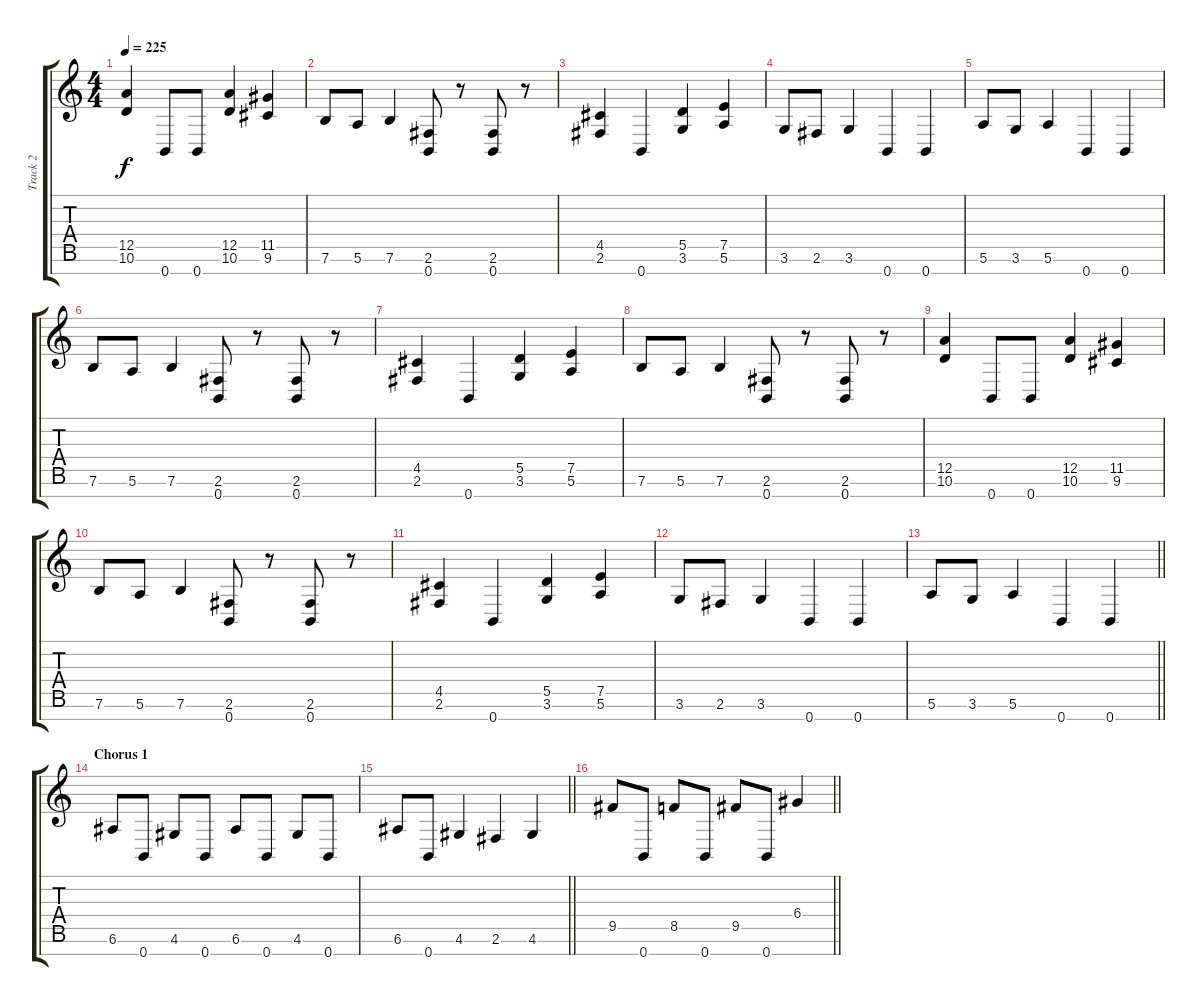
\track ("Track 2" "Track 2") {instrument distortionguitar}
\staff {score tabs}
\tuning (E4 B3 G3 D3 A2 E2 B1) {hide}
\ts (4 4)
\tempo 225
\clef g2
\ks c
(12.5 10.6).4{dy f} 0.7.8 0.7.8 (12.5 10.6).4 (11.5 9.6).4 |
7.6.8 5.6.8 7.6.4 (2.6 0.7).8 r.8 (2.6 0.7).8 r.8 |
(4.5 2.6).4 0.7.4 (5.5 3.6).4 (7.5 5.6).4 |
3.6.8 2.6.8 3.6.4 0.7.4 0.7.4 |
5.6.8 3.6.8 5.6.4 0.7.4 0.7.4 |
7.6.8 5.6.8 7.6.4 (2.6 0.7).8 r.8 (2.6 0.7).8 r.8 |
(4.5 2.6).4 0.7.4 (5.5 3.6).4 (7.5 5.6).4 |
7.6.8 5.6.8 7.6.4 (2.6 0.7).8 r.8 (2.6 0.7).8 r.8 |
(12.5 10.6).4 0.7.8 0.7.8 (12.5 10.6).4 (11.5 9.6).4 |
7.6.8 5.6.8 7.6.4 (2.6 0.7).8 r.8 (2.6 0.7).8 r.8 |
(4.5 2.6).4 0.7.4 (5.5 3.6).4 (7.5 5.6).4 |
3.6.8 2.6.8 3.6.4 0.7.4 0.7.4 |
\barLineRight lightlight
5.6.8 3.6.8 5.6.4 0.7.4 0.7.4 |
\section ("" "Chorus 1")
6.6.8 0.7.8 4.6.8 0.7.8 6.6.8 0.7.8 4.6.8 0.7.8 |
\barLineRight lightlight
6.6.8 0.7.8 4.6.4 2.6.4 4.6.4 |
\barLineRight lightlight
9.5.8 0.7.8 8.5.8 0.7.8 9.5.8 0.7.8 6.4.4
